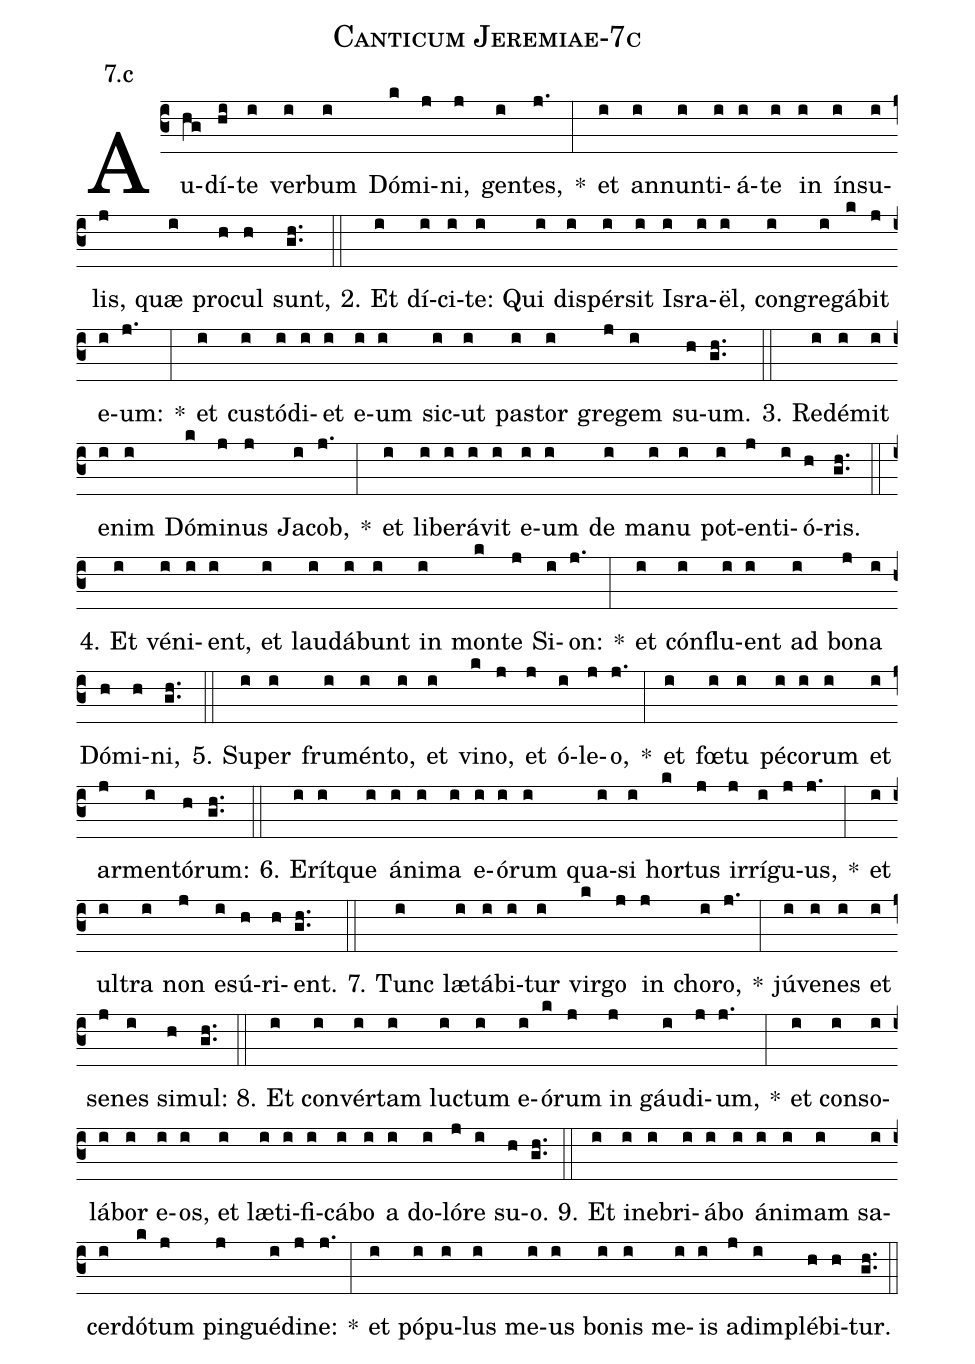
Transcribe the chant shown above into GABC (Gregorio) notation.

name: Canticum Jeremiae-7c;
annotation: 7.c;
%%
(c3)Au(hg)dí(hi)te(i) ver(i)bum(i) Dó(k)mi(j)ni,(j) gen(i)tes,(j.) *(:) et(i) an(i)nun(i)ti(i)á(i)te(i) in(i) ín(i)su(i)lis,(j) quæ(i) pro(h)cul(h) sunt,(gh..) (::)
2. Et(i) dí(i)ci(i)te:(i) Qui(i) di(i)spér(i)sit(i) Is(i)ra(i)ël,(i) con(i)gre(i)gá(k)bit(j) e(i)um:(j.) *(:) et(i) cus(i)tó(i)di(i)et(i) e(i)um(i) sic(i)ut(i) pas(i)tor(i) gre(j)gem(i) su(h)um.(gh..) (::)
3. Red(i)é(i)mit(i) e(i)nim(i) Dó(k)mi(j)nus(j) Ja(i)cob,(j.) *(:) et(i) li(i)be(i)rá(i)vit(i) e(i)um(i) de(i) ma(i)nu(i) pot(i)en(j)ti(i)ó(h)ris.(gh..) (::)
4. Et(i) vé(i)ni(i)ent,(i) et(i) lau(i)dá(i)bunt(i) in(i) mon(k)te(j) Si(i)on:(j.) *(:) et(i) cón(i)flu(i)ent(i) ad(i) bo(j)na(i) Dó(h)mi(h)ni,(gh..) (::)
5. Su(i)per(i) fru(i)mén(i)to,(i) et(i) vi(k)no,(j) et(j) ó(i)le(j)o,(j.) *(:) et(i) fœ(i)tu(i) pé(i)co(i)rum(i) et(i) ar(j)men(i)tó(h)rum:(gh..) (::)
6. E(i)rít(i)que(i) á(i)ni(i)ma(i) e(i)ó(i)rum(i) qua(i)si(i) hor(k)tus(j) ir(j)rí(i)gu(j)us,(j.) *(:) et(i) ul(i)tra(i) non(j) e(i)sú(h)ri(h)ent.(gh..) (::)
7. Tunc(i) læ(i)tá(i)bi(i)tur(i) vir(k)go(j) in(j) cho(i)ro,(j.) *(:) jú(i)ve(i)nes(i) et(i) se(j)nes(i) si(h)mul:(gh..) (::)
8. Et(i) con(i)vér(i)tam(i) luc(i)tum(i) e(i)ó(k)rum(j) in(j) gáu(i)di(j)um,(j.) *(:) et(i) con(i)so(i)lá(i)bor(i) e(i)os,(i) et(i) læ(i)ti(i)fi(i)cá(i)bo(i) a(i) do(i)ló(j)re(i) su(h)o.(gh..) (::)
9. Et(i) in(i)e(i)bri(i)á(i)bo(i) á(i)ni(i)mam(i) sa(i)cer(i)dó(k)tum(j) pin(j)gué(i)di(j)ne:(j.) *(:) et(i) pó(i)pu(i)lus(i) me(i)us(i) bo(i)nis(i) me(i)is(i) ad(j)im(i)plé(h)bi(h)tur.(gh..) (::)
